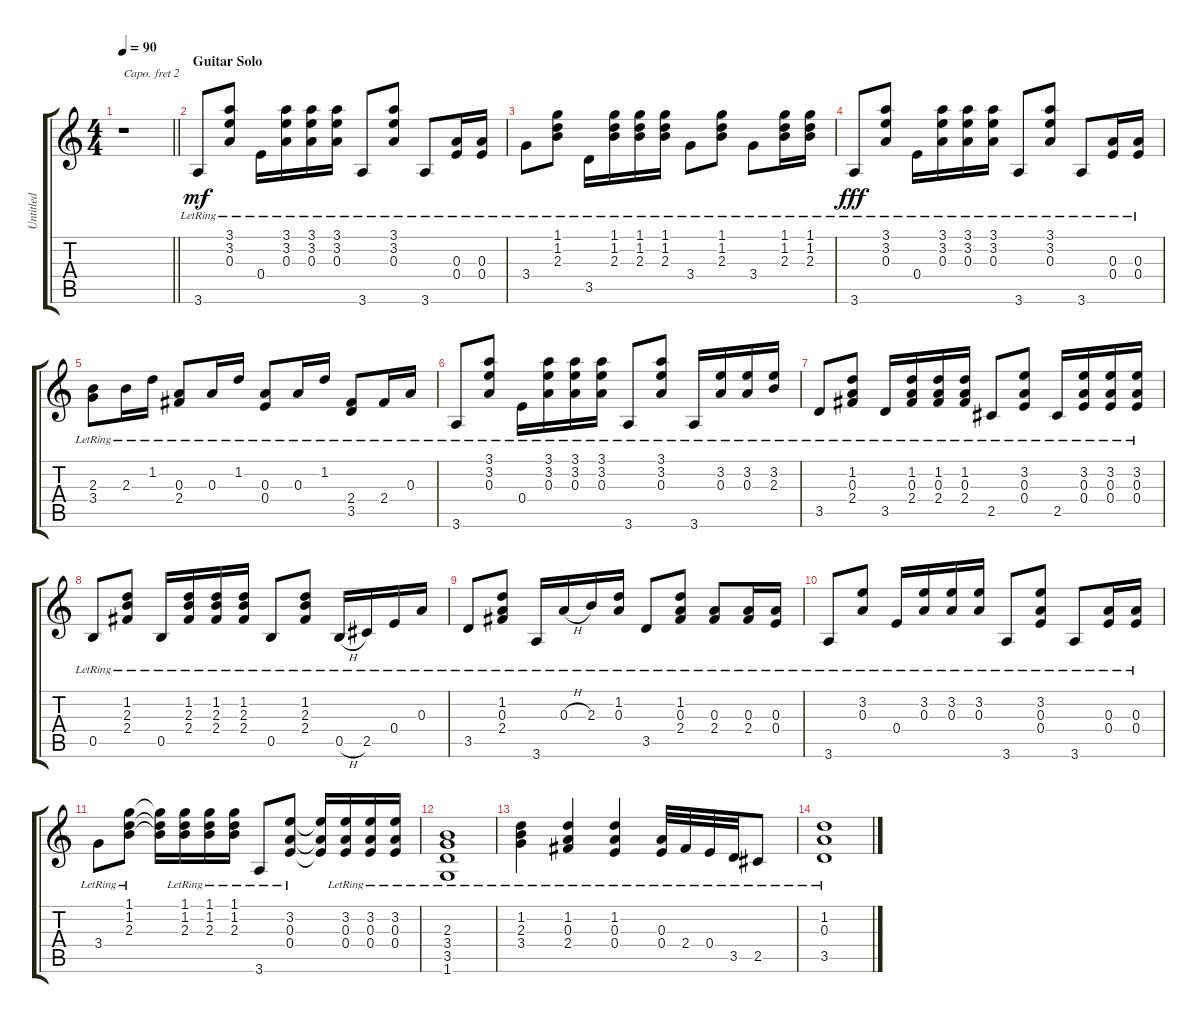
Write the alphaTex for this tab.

\track ("Untitled" "Untitled") {instrument acousticguitarsteel}
\staff {score tabs}
\capo 2
\tuning (E4 B3 G3 D3 A2 E2) {hide}
\ts (4 4)
\tempo 90
\clef g2
\barLineRight lightlight
\ks c
r.1{dy ff} |
\section ("" "Guitar Solo")
3.6{lr}.8{dy mf} (3.1{lr} 3.2{lr} 0.3{lr}).8 0.4{lr}.16 (3.1{lr} 3.2{lr} 0.3{lr}).16 (3.1{lr} 3.2{lr} 0.3{lr}).16 (3.1{lr} 3.2{lr} 0.3{lr}).16 3.6{lr}.8 (3.1{lr} 3.2{lr} 0.3{lr}).8 3.6{lr}.8 (0.3{lr} 0.4{lr}).16 (0.3{lr} 0.4{lr}).16 |
3.4{lr}.8 (1.1{lr} 1.2{lr} 2.3{lr}).8 3.5{lr}.16 (1.1{lr} 1.2{lr} 2.3{lr}).16 (1.1{lr} 1.2{lr} 2.3{lr}).16 (1.1{lr} 1.2{lr} 2.3{lr}).16 3.4{lr}.8 (1.1{lr} 1.2{lr} 2.3{lr}).8 3.4{lr}.8 (1.1{lr} 1.2{lr} 2.3{lr}).16 (1.1{lr} 1.2{lr} 2.3{lr}).16 |
3.6{lr}.8{dy fff} (3.1{lr} 3.2{lr} 0.3{lr}).8 0.4{lr}.16 (3.1{lr} 3.2{lr} 0.3{lr}).16 (3.1{lr} 3.2{lr} 0.3{lr}).16 (3.1{lr} 3.2{lr} 0.3{lr}).16 3.6{lr}.8 (3.1{lr} 3.2{lr} 0.3{lr}).8 3.6{lr}.8 (0.3{lr} 0.4{lr}).16 (0.3{lr} 0.4{lr}).16 |
(2.3{lr} 3.4{lr}).8 2.3{lr}.16 1.2{lr}.16 (0.3{lr} 2.4{lr}).8 0.3{lr}.16 1.2{lr}.16 (0.3{lr} 0.4{lr}).8 0.3{lr}.16 1.2{lr}.16 (2.4{lr} 3.5{lr}).8 2.4{lr}.16 0.3{lr}.16 |
3.6{lr}.8 (3.1{lr} 3.2{lr} 0.3{lr}).8 0.4{lr}.16 (3.1{lr} 3.2{lr} 0.3{lr}).16 (3.1{lr} 3.2{lr} 0.3{lr}).16 (3.1{lr} 3.2{lr} 0.3{lr}).16 3.6{lr}.8 (3.1{lr} 3.2{lr} 0.3{lr}).8 3.6{lr}.16 (3.2{lr} 0.3{lr}).16 (3.2{lr} 0.3{lr}).16 (3.2{lr} 2.3{lr}).16 |
3.5{lr}.8 (1.2{lr} 0.3{lr} 2.4{lr}).8 3.5{lr}.16 (1.2{lr} 0.3{lr} 2.4{lr}).16 (1.2{lr} 0.3{lr} 2.4{lr}).16 (1.2{lr} 0.3{lr} 2.4{lr}).16 2.5{lr}.8 (3.2{lr} 0.3{lr} 0.4{lr}).8 2.5{lr}.16 (3.2{lr} 0.3{lr} 0.4{lr}).16 (3.2{lr} 0.3{lr} 0.4{lr}).16 (3.2{lr} 0.3{lr} 0.4{lr}).16 |
0.5{lr}.8 (1.2{lr} 2.3{lr} 2.4{lr}).8 0.5{lr}.16 (1.2{lr} 2.3{lr} 2.4{lr}).16 (1.2{lr} 2.3{lr} 2.4{lr}).16 (1.2{lr} 2.3{lr} 2.4{lr}).16 0.5{lr}.8 (1.2{lr} 2.3{lr} 2.4{lr}).8 0.5{h lr}.16 2.5{lr}.16 0.4{lr}.16 0.3{lr}.16 |
3.5{lr}.8 (1.2{lr} 0.3{lr} 2.4{lr}).8 3.6{lr}.16 0.3{h lr}.16 2.3{lr}.16 (1.2{lr} 0.3{lr}).16 3.5{lr}.8 (1.2{lr} 0.3{lr} 2.4{lr}).8 (0.3{lr} 2.4{lr}).8 (0.3{lr} 2.4{lr}).16 (0.3{lr} 0.4{lr}).16 |
3.6{lr}.8 (3.2{lr} 0.3{lr}).8 0.4{lr}.16 (3.2{lr} 0.3{lr}).16 (3.2{lr} 0.3{lr}).16 (3.2{lr} 0.3{lr}).16 3.6{lr}.8 (3.2{lr} 0.3{lr} 0.4{lr}).8 3.6{lr}.8 (0.3{lr} 0.4{lr}).16 (0.3{lr} 0.4{lr}).16 |
3.4{lr}.8 (1.1{lr} 1.2{lr} 2.3{lr}).8 (1.1{t} 1.2{t} 2.3{t}).16 (1.1{lr} 1.2{lr} 2.3{lr}).16 (1.1{lr} 1.2{lr} 2.3{lr}).16 (1.1{lr} 1.2{lr} 2.3{lr}).16 3.6{lr}.8 (3.2{lr} 0.3{lr} 0.4{lr}).8 (3.2{t} 0.3{t} 0.4{t}).16 (3.2{lr} 0.3{lr} 0.4{lr}).16 (3.2{lr} 0.3{lr} 0.4{lr}).16 (3.2{lr} 0.3{lr} 0.4{lr}).16 |
(2.3{lr} 3.4{lr} 3.5{lr} 1.6{lr}).1 |
(1.2{lr} 2.3{lr} 3.4{lr}).4 (1.2{lr} 0.3{lr} 2.4{lr}).4 (1.2{lr} 0.3{lr} 0.4{lr}).4 (0.3{lr} 0.4{lr}).32 2.4{lr}.32 0.4{lr}.32 3.5{lr}.32 2.5{lr}.8 |
(1.2{lr} 0.3{lr} 3.5{lr}).1
